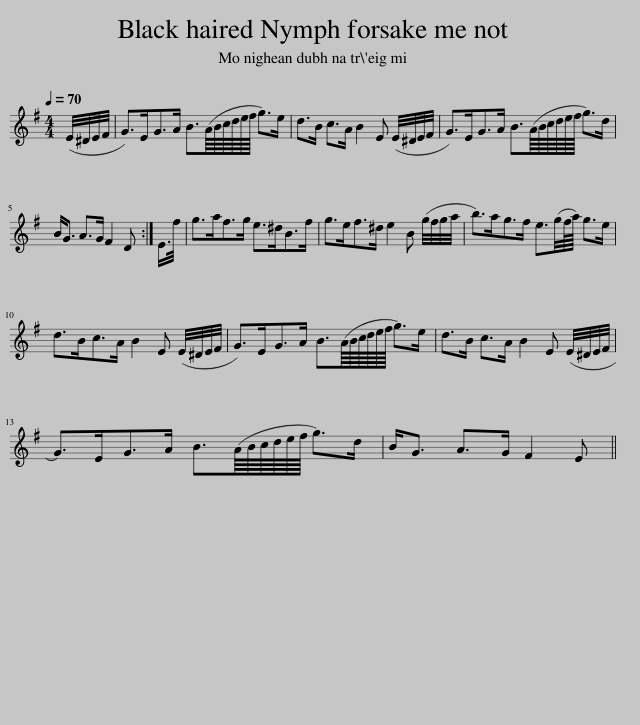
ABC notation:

X:1
L:1/8
Q:1/4=70
M:4/4
I:linebreak $
K:Emin
V:1 treble
V:1
 (E/4^D/4E/4F/4 | G>)EG>A B3/2(A/8B/8c/8d/8e/8f/8 g>)e | d>B c>A B2 E (E/4^D/4E/4F/4 | G>)EG>A B3/2(A/8B/8c/8d/8e/8f/8 g>)d |$ B<G A>G F2 D :| %5
 E/>f/ | g>af>g e>^dB>f | g>ef>^d e2 B (g/4f/4g/4a/4 | b>)ag>f e3/2(g/4f/8a/8) g>e |$ d>Bc>A B2 E (E/4^D/4E/4F/4 | %10
 G>)EG>A B3/2(A/8B/8c/8d/8e/8f/8 g>)e | d>B c>A B2 E (E/4^D/4E/4F/4 |$ G>)EG>A B3/2(A/8B/8c/8d/8e/8f/8 g>)d | B<G A>G F2 E || %14
